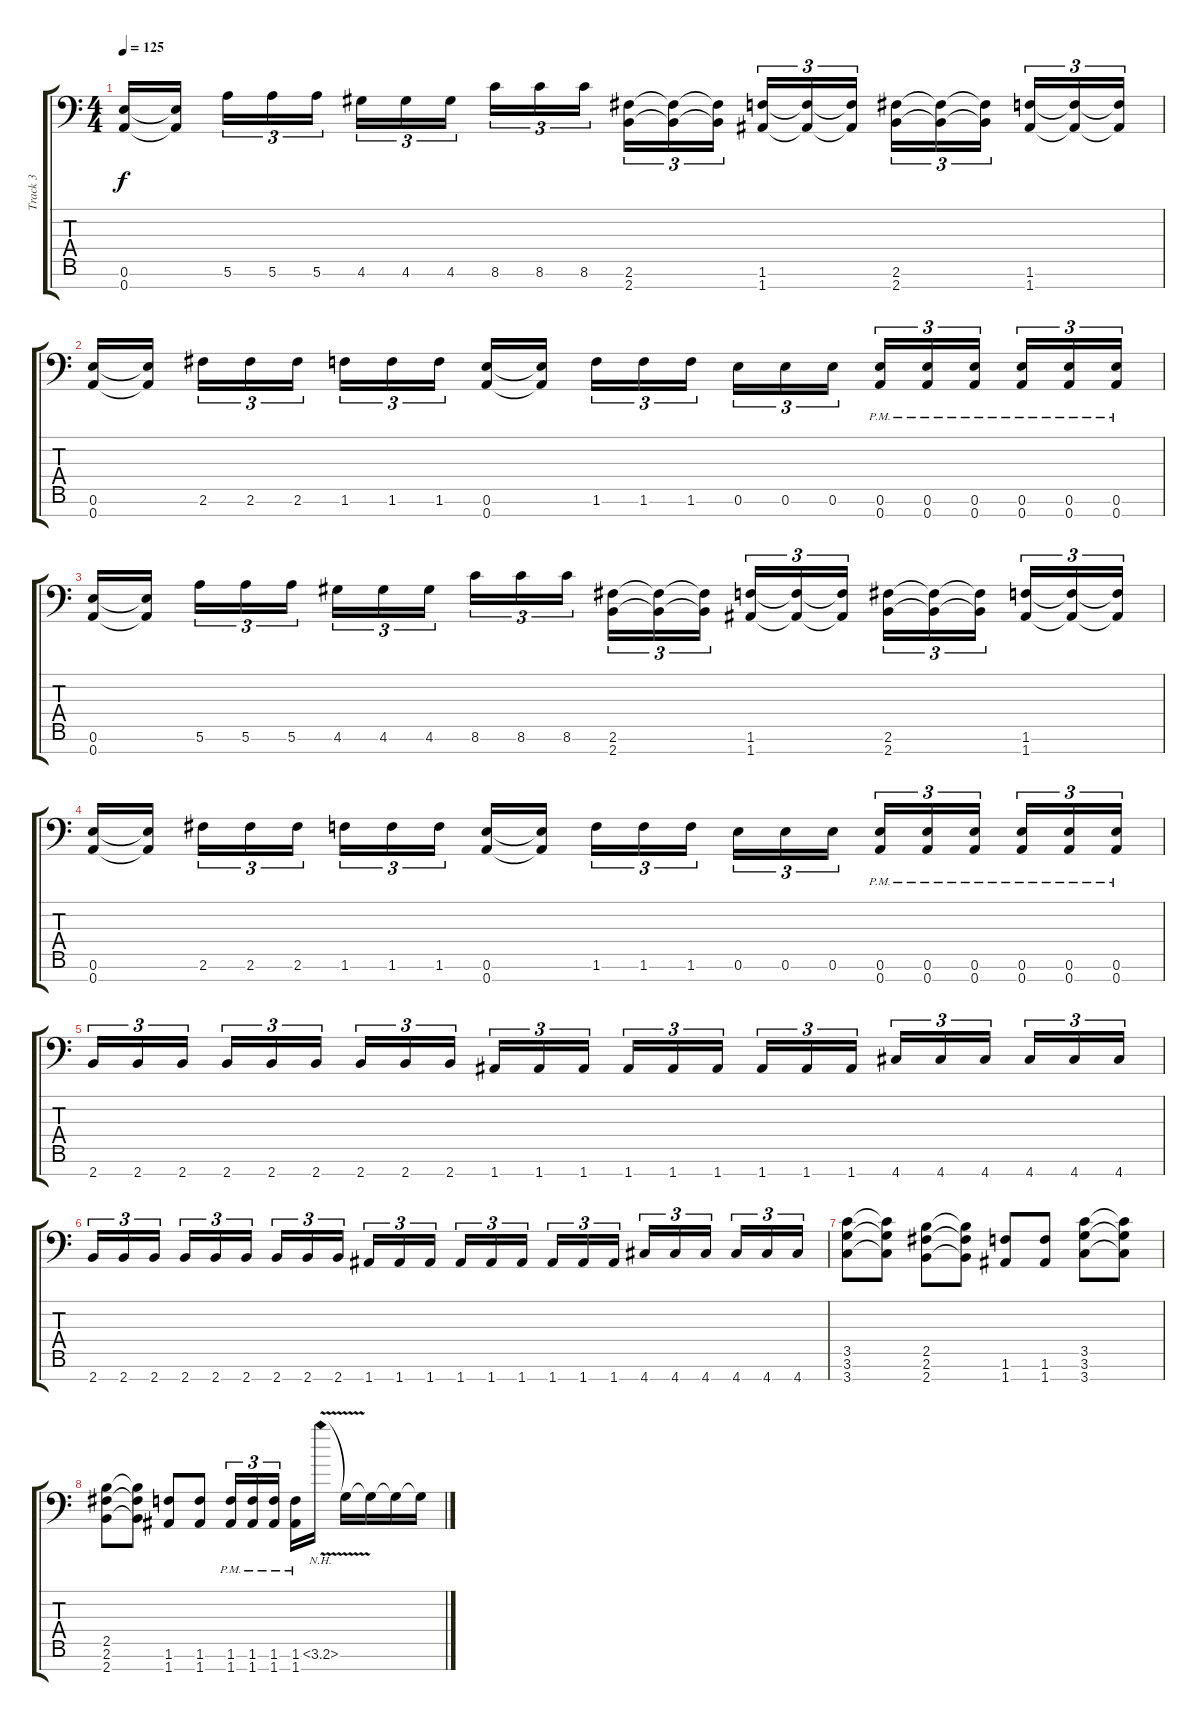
\track ("Track 3" "Track 3") {instrument distortionguitar}
\staff {score tabs}
\tuning (E4 B3 G3 D3 A2 E2 A1) {hide}
\ts (4 4)
\tempo 125
\clef f4
\ks c
(0.6 0.7).16{dy f} (0.6{t} 0.7{t}).16 5.6.16{tu (3 2)} 5.6.16{tu (3 2)} 5.6.16{tu (3 2)} 4.6.16{tu (3 2)} 4.6.16{tu (3 2)} 4.6.16{tu (3 2)} 8.6.16{tu (3 2)} 8.6.16{tu (3 2)} 8.6.16{tu (3 2)} (2.6 2.7).16{tu (3 2)} (2.6{t} 2.7{t}).16{tu (3 2)} (2.6{t} 2.7{t}).16{tu (3 2)} (1.6 1.7).16{tu (3 2)} (1.6{t} 1.7{t}).16{tu (3 2)} (1.6{t} 1.7{t}).16{tu (3 2)} (2.6 2.7).16{tu (3 2)} (2.6{t} 2.7{t}).16{tu (3 2)} (2.6{t} 2.7{t}).16{tu (3 2)} (1.6 1.7).16{tu (3 2)} (1.6{t} 1.7{t}).16{tu (3 2)} (1.6{t} 1.7{t}).16{tu (3 2)} |
(0.6 0.7).16 (0.6{t} 0.7{t}).16 2.6.16{tu (3 2)} 2.6.16{tu (3 2)} 2.6.16{tu (3 2)} 1.6.16{tu (3 2)} 1.6.16{tu (3 2)} 1.6.16{tu (3 2)} (0.6 0.7).16 (0.6{t} 0.7{t}).16 1.6.16{tu (3 2)} 1.6.16{tu (3 2)} 1.6.16{tu (3 2)} 0.6.16{tu (3 2)} 0.6.16{tu (3 2)} 0.6.16{tu (3 2)} (0.6{pm} 0.7{pm}).16{tu (3 2)} (0.6{pm} 0.7{pm}).16{tu (3 2)} (0.6{pm} 0.7{pm}).16{tu (3 2)} (0.6{pm} 0.7{pm}).16{tu (3 2)} (0.6{pm} 0.7{pm}).16{tu (3 2)} (0.6{pm} 0.7{pm}).16{tu (3 2)} |
(0.6 0.7).16 (0.6{t} 0.7{t}).16 5.6.16{tu (3 2)} 5.6.16{tu (3 2)} 5.6.16{tu (3 2)} 4.6.16{tu (3 2)} 4.6.16{tu (3 2)} 4.6.16{tu (3 2)} 8.6.16{tu (3 2)} 8.6.16{tu (3 2)} 8.6.16{tu (3 2)} (2.6 2.7).16{tu (3 2)} (2.6{t} 2.7{t}).16{tu (3 2)} (2.6{t} 2.7{t}).16{tu (3 2)} (1.6 1.7).16{tu (3 2)} (1.6{t} 1.7{t}).16{tu (3 2)} (1.6{t} 1.7{t}).16{tu (3 2)} (2.6 2.7).16{tu (3 2)} (2.6{t} 2.7{t}).16{tu (3 2)} (2.6{t} 2.7{t}).16{tu (3 2)} (1.6 1.7).16{tu (3 2)} (1.6{t} 1.7{t}).16{tu (3 2)} (1.6{t} 1.7{t}).16{tu (3 2)} |
(0.6 0.7).16 (0.6{t} 0.7{t}).16 2.6.16{tu (3 2)} 2.6.16{tu (3 2)} 2.6.16{tu (3 2)} 1.6.16{tu (3 2)} 1.6.16{tu (3 2)} 1.6.16{tu (3 2)} (0.6 0.7).16 (0.6{t} 0.7{t}).16 1.6.16{tu (3 2)} 1.6.16{tu (3 2)} 1.6.16{tu (3 2)} 0.6.16{tu (3 2)} 0.6.16{tu (3 2)} 0.6.16{tu (3 2)} (0.6{pm} 0.7{pm}).16{tu (3 2)} (0.6{pm} 0.7{pm}).16{tu (3 2)} (0.6{pm} 0.7{pm}).16{tu (3 2)} (0.6{pm} 0.7{pm}).16{tu (3 2)} (0.6{pm} 0.7{pm}).16{tu (3 2)} (0.6{pm} 0.7{pm}).16{tu (3 2)} |
2.7.16{tu (3 2)} 2.7.16{tu (3 2)} 2.7.16{tu (3 2)} 2.7.16{tu (3 2)} 2.7.16{tu (3 2)} 2.7.16{tu (3 2)} 2.7.16{tu (3 2)} 2.7.16{tu (3 2)} 2.7.16{tu (3 2)} 1.7.16{tu (3 2)} 1.7.16{tu (3 2)} 1.7.16{tu (3 2)} 1.7.16{tu (3 2)} 1.7.16{tu (3 2)} 1.7.16{tu (3 2)} 1.7.16{tu (3 2)} 1.7.16{tu (3 2)} 1.7.16{tu (3 2)} 4.7.16{tu (3 2)} 4.7.16{tu (3 2)} 4.7.16{tu (3 2)} 4.7.16{tu (3 2)} 4.7.16{tu (3 2)} 4.7.16{tu (3 2)} |
2.7.16{tu (3 2)} 2.7.16{tu (3 2)} 2.7.16{tu (3 2)} 2.7.16{tu (3 2)} 2.7.16{tu (3 2)} 2.7.16{tu (3 2)} 2.7.16{tu (3 2)} 2.7.16{tu (3 2)} 2.7.16{tu (3 2)} 1.7.16{tu (3 2)} 1.7.16{tu (3 2)} 1.7.16{tu (3 2)} 1.7.16{tu (3 2)} 1.7.16{tu (3 2)} 1.7.16{tu (3 2)} 1.7.16{tu (3 2)} 1.7.16{tu (3 2)} 1.7.16{tu (3 2)} 4.7.16{tu (3 2)} 4.7.16{tu (3 2)} 4.7.16{tu (3 2)} 4.7.16{tu (3 2)} 4.7.16{tu (3 2)} 4.7.16{tu (3 2)} |
(3.5 3.6 3.7).8 (3.5{t} 3.6{t} 3.7{t}).8 (2.5 2.6 2.7).8 (2.5{t} 2.6{t} 2.7{t}).8 (1.6 1.7).8 (1.6 1.7).8 (3.5 3.6 3.7).8 (3.5{t} 3.6{t} 3.7{t}).8 |
(2.5 2.6 2.7).8 (2.5{t} 2.6{t} 2.7{t}).8 (1.6 1.7).8 (1.6 1.7).8 (1.6{pm} 1.7{pm}).16{tu (3 2)} (1.6{pm} 1.7{pm}).16{tu (3 2)} (1.6{pm} 1.7{pm}).16{tu (3 2)} (1.6{pm} 1.7{pm}).16 3.6{nh v}.16 3.6{t}.16 3.6{t}.16 3.6{t}.16 3.6{t}.16
